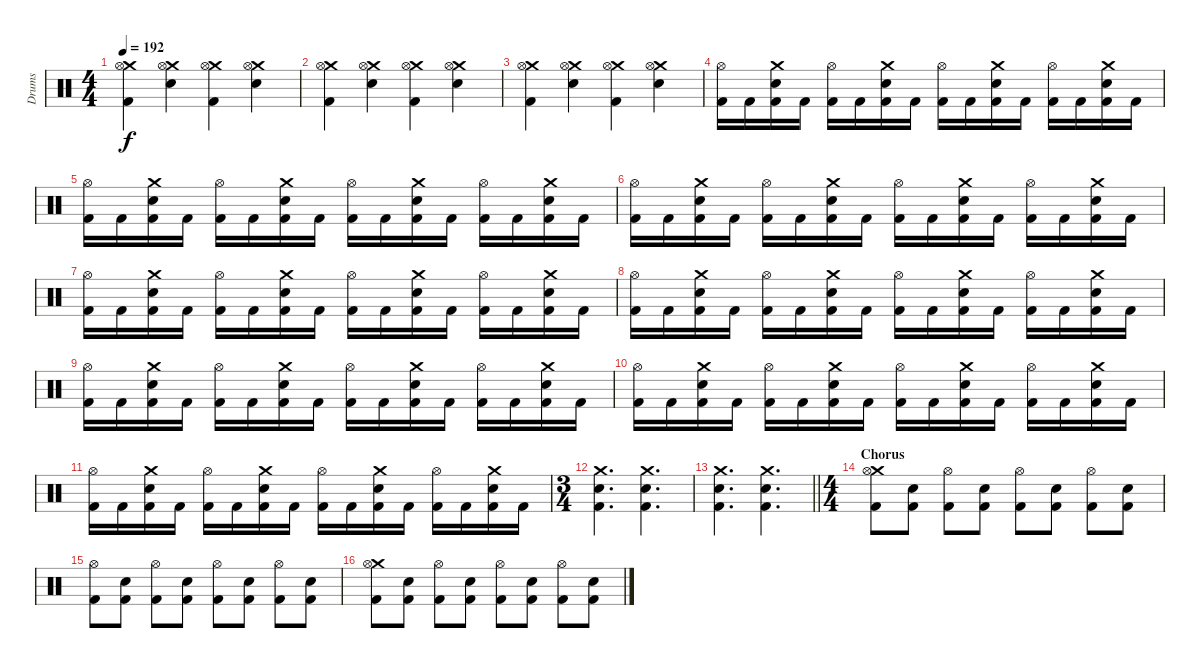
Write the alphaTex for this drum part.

\track ("Drums" "Drums") {instrument percussion}
\staff {score}
\articulation defaults
\ts (4 4)
\tempo 192
\clef neutral
\ks c
("Crash medium (hit)" "Hi-Hat (open)" "Kick (hit) 2").4{dy f} ("Crash medium (hit)" "Hi-Hat (open)" "Electric Snare (hit)").4 ("Crash medium (hit)" "Hi-Hat (open)" "Kick (hit) 2").4 ("Crash medium (hit)" "Hi-Hat (open)" "Electric Snare (hit)").4 |
("Crash medium (hit)" "Hi-Hat (open)" "Kick (hit) 2").4 ("Crash medium (hit)" "Hi-Hat (open)" "Electric Snare (hit)").4 ("Crash medium (hit)" "Hi-Hat (open)" "Kick (hit) 2").4 ("Crash medium (hit)" "Hi-Hat (open)" "Electric Snare (hit)").4 |
("Crash medium (hit)" "Hi-Hat (open)" "Kick (hit) 2").4 ("Crash medium (hit)" "Hi-Hat (open)" "Electric Snare (hit)").4 ("Crash medium (hit)" "Hi-Hat (open)" "Kick (hit) 2").4 ("Crash medium (hit)" "Hi-Hat (open)" "Electric Snare (hit)").4 |
("Hi-Hat (open)" "Kick (hit) 2").16 "Kick (hit) 2".16 ("Crash medium (hit)" "Electric Snare (hit)" "Kick (hit) 2").16 "Kick (hit) 2".16 ("Hi-Hat (open)" "Kick (hit) 2").16 "Kick (hit) 2".16 ("Crash medium (hit)" "Electric Snare (hit)" "Kick (hit) 2").16 "Kick (hit) 2".16 ("Hi-Hat (open)" "Kick (hit) 2").16 "Kick (hit) 2".16 ("Crash medium (hit)" "Electric Snare (hit)" "Kick (hit) 2").16 "Kick (hit) 2".16 ("Hi-Hat (open)" "Kick (hit) 2").16 "Kick (hit) 2".16 ("Crash medium (hit)" "Electric Snare (hit)" "Kick (hit) 2").16 "Kick (hit) 2".16 |
("Hi-Hat (open)" "Kick (hit) 2").16 "Kick (hit) 2".16 ("Crash medium (hit)" "Electric Snare (hit)" "Kick (hit) 2").16 "Kick (hit) 2".16 ("Hi-Hat (open)" "Kick (hit) 2").16 "Kick (hit) 2".16 ("Crash medium (hit)" "Electric Snare (hit)" "Kick (hit) 2").16 "Kick (hit) 2".16 ("Hi-Hat (open)" "Kick (hit) 2").16 "Kick (hit) 2".16 ("Crash medium (hit)" "Electric Snare (hit)" "Kick (hit) 2").16 "Kick (hit) 2".16 ("Hi-Hat (open)" "Kick (hit) 2").16 "Kick (hit) 2".16 ("Crash medium (hit)" "Electric Snare (hit)" "Kick (hit) 2").16 "Kick (hit) 2".16 |
("Hi-Hat (open)" "Kick (hit) 2").16 "Kick (hit) 2".16 ("Crash medium (hit)" "Electric Snare (hit)" "Kick (hit) 2").16 "Kick (hit) 2".16 ("Hi-Hat (open)" "Kick (hit) 2").16 "Kick (hit) 2".16 ("Crash medium (hit)" "Electric Snare (hit)" "Kick (hit) 2").16 "Kick (hit) 2".16 ("Hi-Hat (open)" "Kick (hit) 2").16 "Kick (hit) 2".16 ("Crash medium (hit)" "Electric Snare (hit)" "Kick (hit) 2").16 "Kick (hit) 2".16 ("Hi-Hat (open)" "Kick (hit) 2").16 "Kick (hit) 2".16 ("Crash medium (hit)" "Electric Snare (hit)" "Kick (hit) 2").16 "Kick (hit) 2".16 |
("Hi-Hat (open)" "Kick (hit) 2").16 "Kick (hit) 2".16 ("Crash medium (hit)" "Electric Snare (hit)" "Kick (hit) 2").16 "Kick (hit) 2".16 ("Hi-Hat (open)" "Kick (hit) 2").16 "Kick (hit) 2".16 ("Crash medium (hit)" "Electric Snare (hit)" "Kick (hit) 2").16 "Kick (hit) 2".16 ("Hi-Hat (open)" "Kick (hit) 2").16 "Kick (hit) 2".16 ("Crash medium (hit)" "Electric Snare (hit)" "Kick (hit) 2").16 "Kick (hit) 2".16 ("Hi-Hat (open)" "Kick (hit) 2").16 "Kick (hit) 2".16 ("Crash medium (hit)" "Electric Snare (hit)" "Kick (hit) 2").16 "Kick (hit) 2".16 |
("Hi-Hat (open)" "Kick (hit) 2").16 "Kick (hit) 2".16 ("Crash medium (hit)" "Electric Snare (hit)" "Kick (hit) 2").16 "Kick (hit) 2".16 ("Hi-Hat (open)" "Kick (hit) 2").16 "Kick (hit) 2".16 ("Crash medium (hit)" "Electric Snare (hit)" "Kick (hit) 2").16 "Kick (hit) 2".16 ("Hi-Hat (open)" "Kick (hit) 2").16 "Kick (hit) 2".16 ("Crash medium (hit)" "Electric Snare (hit)" "Kick (hit) 2").16 "Kick (hit) 2".16 ("Hi-Hat (open)" "Kick (hit) 2").16 "Kick (hit) 2".16 ("Crash medium (hit)" "Electric Snare (hit)" "Kick (hit) 2").16 "Kick (hit) 2".16 |
("Hi-Hat (open)" "Kick (hit) 2").16 "Kick (hit) 2".16 ("Crash medium (hit)" "Electric Snare (hit)" "Kick (hit) 2").16 "Kick (hit) 2".16 ("Hi-Hat (open)" "Kick (hit) 2").16 "Kick (hit) 2".16 ("Crash medium (hit)" "Electric Snare (hit)" "Kick (hit) 2").16 "Kick (hit) 2".16 ("Hi-Hat (open)" "Kick (hit) 2").16 "Kick (hit) 2".16 ("Crash medium (hit)" "Electric Snare (hit)" "Kick (hit) 2").16 "Kick (hit) 2".16 ("Hi-Hat (open)" "Kick (hit) 2").16 "Kick (hit) 2".16 ("Crash medium (hit)" "Electric Snare (hit)" "Kick (hit) 2").16 "Kick (hit) 2".16 |
("Hi-Hat (open)" "Kick (hit) 2").16 "Kick (hit) 2".16 ("Crash medium (hit)" "Electric Snare (hit)" "Kick (hit) 2").16 "Kick (hit) 2".16 ("Hi-Hat (open)" "Kick (hit) 2").16 "Kick (hit) 2".16 ("Crash medium (hit)" "Electric Snare (hit)" "Kick (hit) 2").16 "Kick (hit) 2".16 ("Hi-Hat (open)" "Kick (hit) 2").16 "Kick (hit) 2".16 ("Crash medium (hit)" "Electric Snare (hit)" "Kick (hit) 2").16 "Kick (hit) 2".16 ("Hi-Hat (open)" "Kick (hit) 2").16 "Kick (hit) 2".16 ("Crash medium (hit)" "Electric Snare (hit)" "Kick (hit) 2").16 "Kick (hit) 2".16 |
("Hi-Hat (open)" "Kick (hit) 2").16 "Kick (hit) 2".16 ("Crash medium (hit)" "Electric Snare (hit)" "Kick (hit) 2").16 "Kick (hit) 2".16 ("Hi-Hat (open)" "Kick (hit) 2").16 "Kick (hit) 2".16 ("Crash medium (hit)" "Electric Snare (hit)" "Kick (hit) 2").16 "Kick (hit) 2".16 ("Hi-Hat (open)" "Kick (hit) 2").16 "Kick (hit) 2".16 ("Crash medium (hit)" "Electric Snare (hit)" "Kick (hit) 2").16 "Kick (hit) 2".16 ("Hi-Hat (open)" "Kick (hit) 2").16 "Kick (hit) 2".16 ("Crash medium (hit)" "Electric Snare (hit)" "Kick (hit) 2").16 "Kick (hit) 2".16 |
\ts (3 4)
("Crash medium (hit)" "Electric Snare (hit)" "Kick (hit) 2").4{d} ("Crash medium (hit)" "Electric Snare (hit)" "Kick (hit) 2").4{d} |
\barLineRight lightlight
("Crash medium (hit)" "Electric Snare (hit)" "Kick (hit) 2").4{d} ("Crash medium (hit)" "Electric Snare (hit)" "Kick (hit) 2").4{d} |
\ts (4 4)
\section ("" "Chorus")
("Crash medium (hit)" "Hi-Hat (open)" "Kick (hit) 2").8 ("Electric Snare (hit)" "Kick (hit) 2").8 ("Hi-Hat (open)" "Kick (hit) 2").8 ("Electric Snare (hit)" "Kick (hit) 2").8 ("Hi-Hat (open)" "Kick (hit) 2").8 ("Electric Snare (hit)" "Kick (hit) 2").8 ("Hi-Hat (open)" "Kick (hit) 2").8 ("Electric Snare (hit)" "Kick (hit) 2").8 |
("Hi-Hat (open)" "Kick (hit) 2").8 ("Electric Snare (hit)" "Kick (hit) 2").8 ("Hi-Hat (open)" "Kick (hit) 2").8 ("Electric Snare (hit)" "Kick (hit) 2").8 ("Hi-Hat (open)" "Kick (hit) 2").8 ("Electric Snare (hit)" "Kick (hit) 2").8 ("Hi-Hat (open)" "Kick (hit) 2").8 ("Electric Snare (hit)" "Kick (hit) 2").8 |
("Crash medium (hit)" "Hi-Hat (open)" "Kick (hit) 2").8 ("Electric Snare (hit)" "Kick (hit) 2").8 ("Hi-Hat (open)" "Kick (hit) 2").8 ("Electric Snare (hit)" "Kick (hit) 2").8 ("Hi-Hat (open)" "Kick (hit) 2").8 ("Electric Snare (hit)" "Kick (hit) 2").8 ("Hi-Hat (open)" "Kick (hit) 2").8 ("Electric Snare (hit)" "Kick (hit) 2").8
